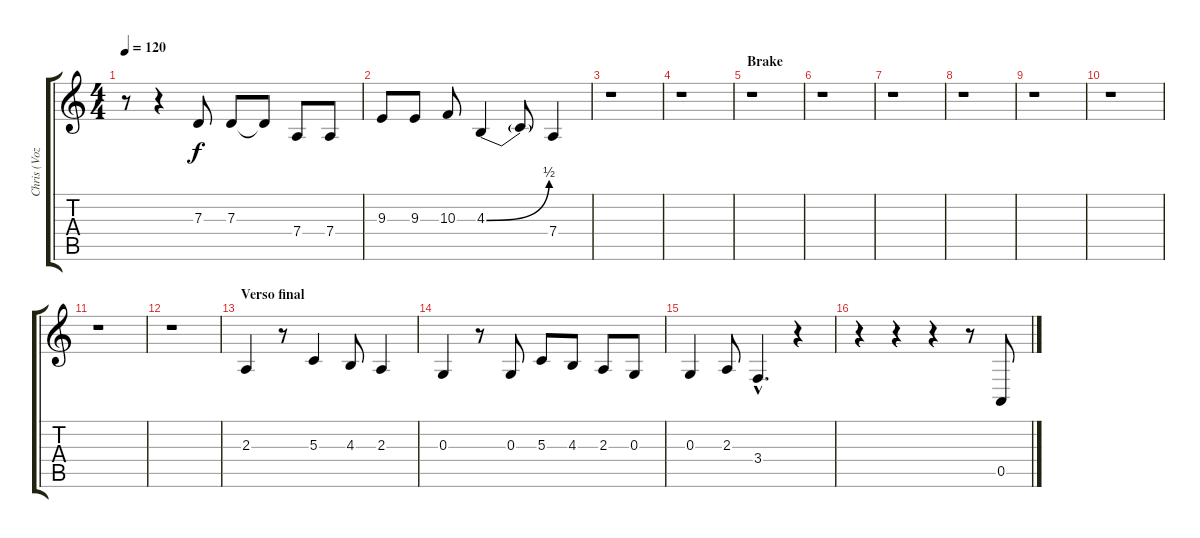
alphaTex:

\track ("Chris (Voz)" "Chris (Voz") {instrument synthvoice}
\staff {score tabs}
\tuning (E4 B3 G3 D3 A2 E2) {hide}
\ts (4 4)
\tempo 120
\clef g2
\ks c
r.8{dy f} r.4 7.3.8 7.3.8 7.3{t}.8 7.4.8 7.4.8 |
9.3.8 9.3.8 10.3.8 4.3{be (bend 0 0 60 2)}.4 4.3{t}.8 7.4.4 |
r.1 |
r.1 |
\section ("" "Brake")
r.1 |
r.1 |
r.1 |
r.1 |
r.1 |
r.1 |
r.1 |
r.1 |
\section ("" "Verso final")
2.3.4 r.8 5.3.4 4.3.8 2.3.4 |
0.3.4 r.8 0.3.8 5.3.8 4.3.8 2.3.8 0.3.8 |
0.3.4 2.3.8 3.4{hac}.4{d} r.4 |
r.4 r.4 r.4 r.8 0.5.8
